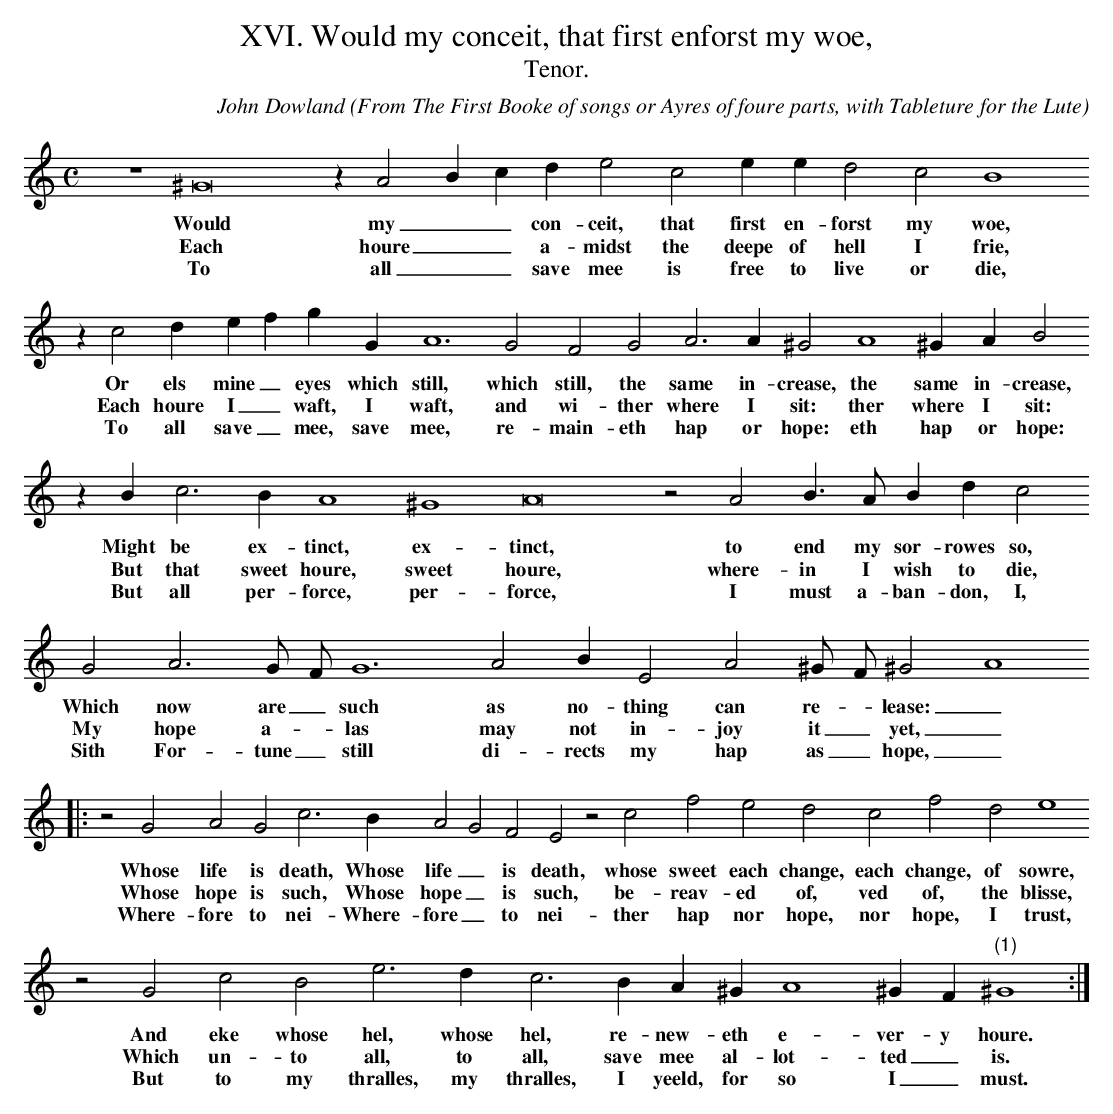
X:1
T:XVI. Would my conceit, that first enforst my woe,
T:Tenor.
C: John Dowland
O: From The First Booke of songs or Ayres of foure parts, with Tableture for the Lute
L:1/4
M:C
K:E phr -8va
z4 ^G8 z A2 B c d e2 c2 e e d2 c2 B4
w: Would my _ _ con- ceit, that first en- forst my woe,
w: Each houre _ _ a- midst the deepe of hell I frie,
w: To all _ _  save mee is free to live or die,
z c2 d e f g G A6 G2 F2 G2 A3 A ^G2 A4 ^G A B2
w: Or els mine _ eyes which still, which still, the same in- crease, the same in- crease,
w: Each houre I _ waft, I waft, and wi- ther where I sit: ther where I sit:
w: To all save _ mee, save mee, re- main- eth hap or hope: eth hap or hope:
z B c3 B A4 ^G4 A8 z2 A2 B > A B d c2
w: Might be ex- tinct, ex- tinct, to end my sor- rowes so,
w: But that sweet houre, sweet houre, where- in I wish to die,
w: But all per- force, per- force, I must a- ban- don, I,
G2 A3 G/ F/ G6 A2 B E2 A2 ^G/ F/ ^G2 A4
w: Which now are _ such as no- thing can re- * lease: _
w: My hope a- * las may not in- joy it _  yet, _
w: Sith For- tune _ still di- rects my hap as _ hope, _
|:z2 G2 A2 G2 c3 B A2 G2 F2 E2 z2 c2 f2 e2 d2 c2 f2 d2 e4
w: Whose life is death, Whose life _ is death, whose sweet each change, each change, of sowre,
w: Whose hope is such, Whose hope _ is such, be- reav- ed of, ved of, the blisse,
w: Where- fore to nei- Where- fore _ to nei- ther hap nor hope, nor hope, I trust,
z2 G2 c2 B2 e3 d c3 B A ^G A4 ^G F "(1)"^G4 :|
w: And eke whose hel, whose hel, re- new- eth e- ver- y houre.
w: Which un- to all, to all, save mee al- lot- ted _ is.
w: But to my thralles, my thralles, I yeeld, for so I _ must.
